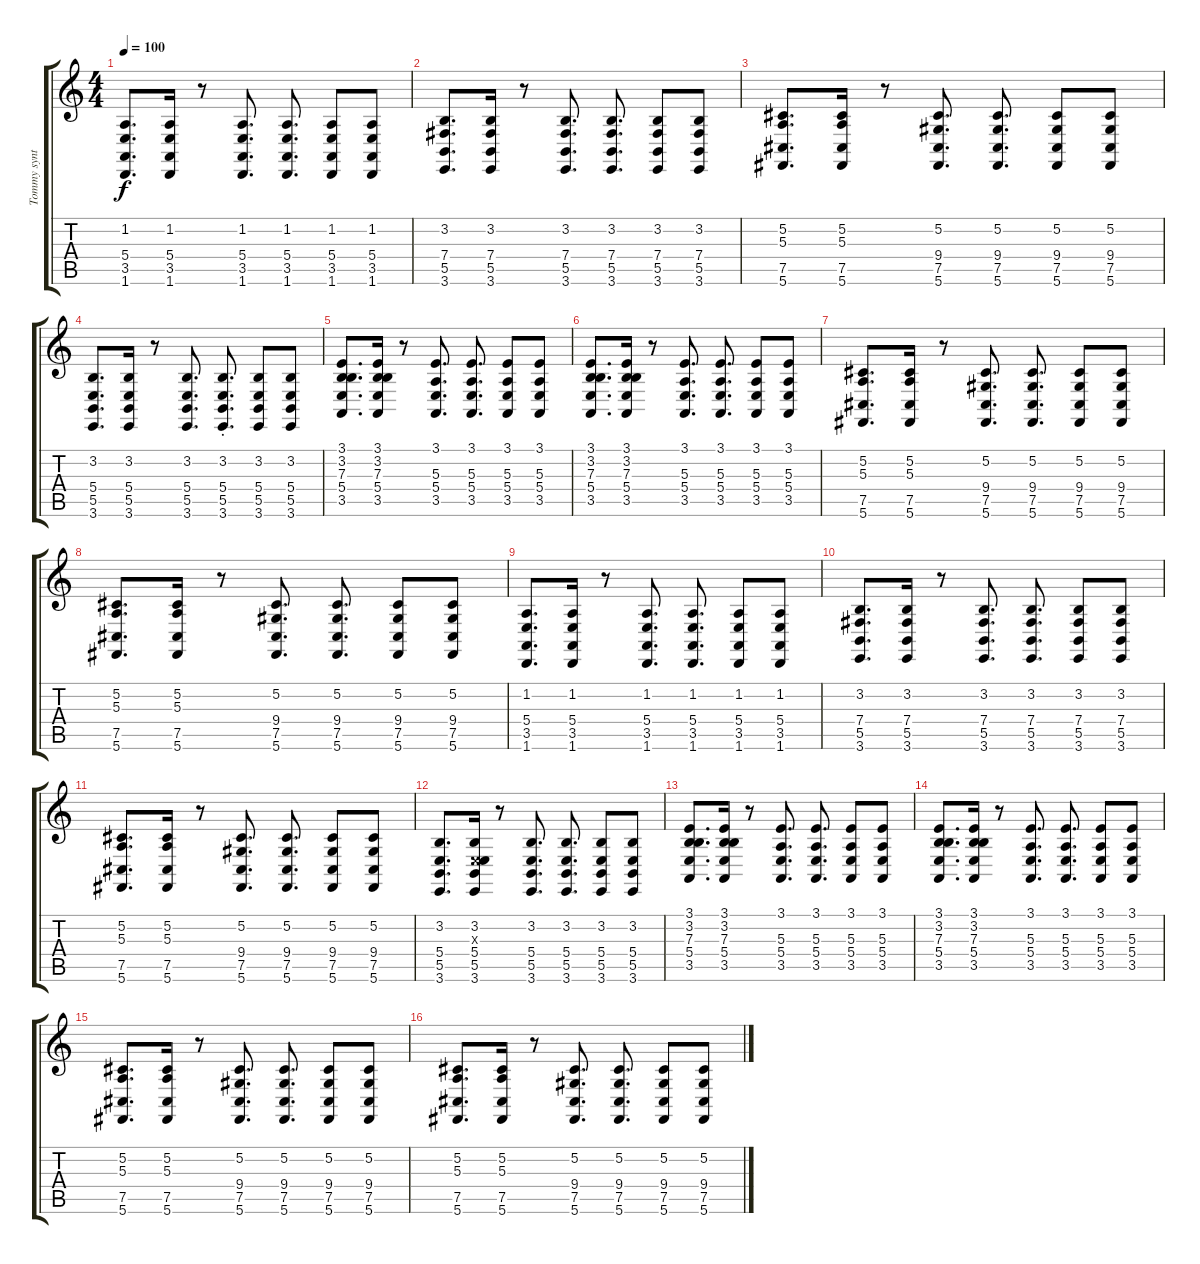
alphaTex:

\track ("Tommy synth" "Tommy synt") {instrument lead2sawtooth}
\staff {score tabs}
\tuning (Db4 Ab3 E3 B2 Gb2 Db2) {hide}
\ts (4 4)
\tempo 100
\clef g2
\ks c
(1.2 5.4 3.5 1.6).8{d dy f} (1.2 5.4 3.5 1.6).16 r.8 (1.2 5.4 3.5 1.6).8{d} (1.2 5.4 3.5 1.6).8{d} (1.2 5.4 3.5 1.6).8 (1.2 5.4 3.5 1.6).8 |
(3.2 7.4 5.5 3.6).8{d} (3.2 7.4 5.5 3.6).16 r.8 (3.2 7.4 5.5 3.6).8{d} (3.2 7.4 5.5 3.6).8{d} (3.2 7.4 5.5 3.6).8 (3.2 7.4 5.5 3.6).8 |
(5.2 5.3 7.5 5.6).8{d} (5.2 5.3 7.5 5.6).16 r.8 (5.2 9.4 7.5 5.6).8{d} (5.2 9.4 7.5 5.6).8{d} (5.2 9.4 7.5 5.6).8 (5.2 9.4 7.5 5.6).8 |
(3.2 5.4 5.5 3.6).8{d} (3.2 5.4 5.5 3.6).16 r.8 (3.2 5.4 5.5 3.6).8{d} (3.2{st} 5.4{st} 5.5 3.6{st}).8{d} (3.2 5.4 5.5 3.6).8 (3.2 5.4 5.5 3.6).8 |
(3.1 3.2 7.3 5.4 3.5).8{d} (3.1 3.2 7.3 5.4 3.5).16 r.8 (3.1 5.3 5.4 3.5).8{d} (3.1 5.3 5.4 3.5).8{d} (3.1 5.3 5.4 3.5).8 (3.1 5.3 5.4 3.5).8 |
(3.1 3.2 7.3 5.4 3.5).8{d} (3.1 3.2 7.3 5.4 3.5).16 r.8 (3.1 5.3 5.4 3.5).8{d} (3.1 5.3 5.4 3.5).8{d} (3.1 5.3 5.4 3.5).8 (3.1 5.3 5.4 3.5).8 |
(5.2 5.3 7.5 5.6).8{d} (5.2 5.3 7.5 5.6).16 r.8 (5.2 9.4 7.5 5.6).8{d} (5.2 9.4 7.5 5.6).8{d} (5.2 9.4 7.5 5.6).8 (5.2 9.4 7.5 5.6).8 |
(5.2 5.3 7.5 5.6).8{d} (5.2 5.3 7.5 5.6).16 r.8 (5.2 9.4 7.5 5.6).8{d} (5.2 9.4 7.5 5.6).8{d} (5.2 9.4 7.5 5.6).8 (5.2 9.4 7.5 5.6).8 |
(1.2 5.4 3.5 1.6).8{d} (1.2 5.4 3.5 1.6).16 r.8 (1.2 5.4 3.5 1.6).8{d} (1.2 5.4 3.5 1.6).8{d} (1.2 5.4 3.5 1.6).8 (1.2 5.4 3.5 1.6).8 |
(3.2 7.4 5.5 3.6).8{d} (3.2 7.4 5.5 3.6).16 r.8 (3.2 7.4 5.5 3.6).8{d} (3.2 7.4 5.5 3.6).8{d} (3.2 7.4 5.5 3.6).8 (3.2 7.4 5.5 3.6).8 |
(5.2 5.3 7.5 5.6).8{d} (5.2 5.3 7.5 5.6).16 r.8 (5.2 9.4 7.5 5.6).8{d} (5.2 9.4 7.5 5.6).8{d} (5.2 9.4 7.5 5.6).8 (5.2 9.4 7.5 5.6).8 |
(3.2 5.4 5.5 3.6).8{d} (3.2 0.3{x} 5.4 5.5 3.6).16 r.8 (3.2 5.4 5.5 3.6).8{d} (3.2 5.4 5.5 3.6).8{d} (3.2 5.4 5.5 3.6).8 (3.2 5.4 5.5 3.6).8 |
(3.1 3.2 7.3 5.4 3.5).8{d} (3.1 3.2 7.3 5.4 3.5).16 r.8 (3.1 5.3 5.4 3.5).8{d} (3.1 5.3 5.4 3.5).8{d} (3.1 5.3 5.4 3.5).8 (3.1 5.3 5.4 3.5).8 |
(3.1 3.2 7.3 5.4 3.5).8{d} (3.1 3.2 7.3 5.4 3.5).16 r.8 (3.1 5.3 5.4 3.5).8{d} (3.1 5.3 5.4 3.5).8{d} (3.1 5.3 5.4 3.5).8 (3.1 5.3 5.4 3.5).8 |
(5.2 5.3 7.5 5.6).8{d} (5.2 5.3 7.5 5.6).16 r.8 (5.2 9.4 7.5 5.6).8{d} (5.2 9.4 7.5 5.6).8{d} (5.2 9.4 7.5 5.6).8 (5.2 9.4 7.5 5.6).8 |
(5.2 5.3 7.5 5.6).8{d} (5.2 5.3 7.5 5.6).16 r.8 (5.2 9.4 7.5 5.6).8{d} (5.2 9.4 7.5 5.6).8{d} (5.2 9.4 7.5 5.6).8 (5.2 9.4 7.5 5.6).8
